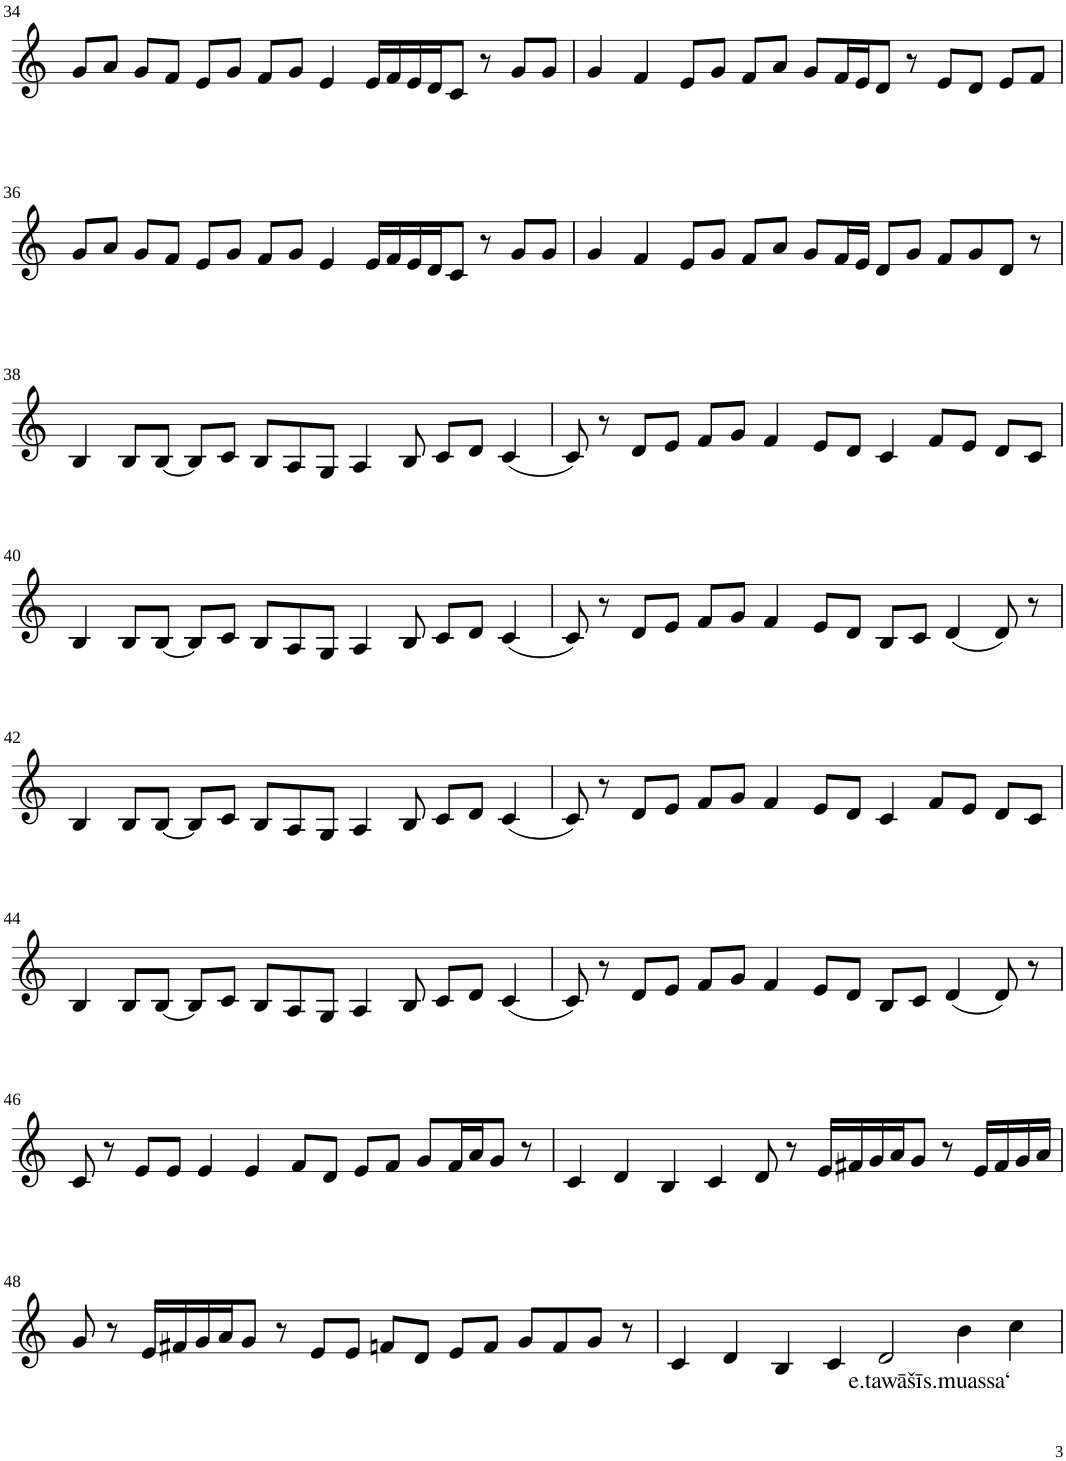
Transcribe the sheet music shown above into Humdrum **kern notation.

**kern	**text
*part1	*part1
*staff1	*staff1
*I"Violin	*
!!LO:PB:g=z
*clefG2	*
*k[]	*
*M8/4	*
=34	=34
8g/L	.
8a/J	.
8g/L	.
8f/J	.
8e/L	.
8g/J	.
8f/L	.
8g/J	.
4e/	.
16e/LL	.
16f/	.
16e/	.
16d/J	.
8c/J	.
8r	.
8g/L	.
8g/J	.
=35	=35
4g/	.
4f/	.
8e/L	.
8g/J	.
8f/L	.
8a/J	.
8g/L	.
16f/L	.
16e/J	.
8d/J	.
8r	.
8e/L	.
8d/J	.
8e/L	.
8f/J	.
!!LO:LB:g=z
=36	=36
8g/L	.
8a/J	.
8g/L	.
8f/J	.
8e/L	.
8g/J	.
8f/L	.
8g/J	.
4e/	.
16e/LL	.
16f/	.
16e/	.
16d/J	.
8c/J	.
8r	.
8g/L	.
8g/J	.
=37	=37
4g/	.
4f/	.
8e/L	.
8g/J	.
8f/L	.
8a/J	.
8g/L	.
16f/L	.
16e/JJ	.
8d/L	.
8g/J	.
8f/L	.
8g/	.
8d/J	.
8r	.
!!LO:LB:g=z
=38	=38
4B/	.
8B/L	.
[8B/J	.
8B/L]	.
8c/J	.
8B/L	.
8A/	.
8G/J	.
4A/	.
8B/	.
8c/L	.
8d/J	.
(4c/	.
=39	=39
8c/)	.
8r	.
8d/L	.
8e/J	.
8f/L	.
8g/J	.
4f/	.
8e/L	.
8d/J	.
4c/	.
8f/L	.
8e/J	.
8d/L	.
8c/J	.
!!LO:LB:g=z
=40	=40
4B/	.
8B/L	.
[8B/J	.
8B/L]	.
8c/J	.
8B/L	.
8A/	.
8G/J	.
4A/	.
8B/	.
8c/L	.
8d/J	.
(4c/	.
=41	=41
8c/)	.
8r	.
8d/L	.
8e/J	.
8f/L	.
8g/J	.
4f/	.
8e/L	.
8d/J	.
8B/L	.
8c/J	.
(4d/	.
8d/)	.
8r	.
!!LO:LB:g=z
=42	=42
4B/	.
8B/L	.
[8B/J	.
8B/L]	.
8c/J	.
8B/L	.
8A/	.
8G/J	.
4A/	.
8B/	.
8c/L	.
8d/J	.
(4c/	.
=43	=43
8c/)	.
8r	.
8d/L	.
8e/J	.
8f/L	.
8g/J	.
4f/	.
8e/L	.
8d/J	.
4c/	.
8f/L	.
8e/J	.
8d/L	.
8c/J	.
!!LO:LB:g=z
=44	=44
4B/	.
8B/L	.
[8B/J	.
8B/L]	.
8c/J	.
8B/L	.
8A/	.
8G/J	.
4A/	.
8B/	.
8c/L	.
8d/J	.
(4c/	.
=45	=45
8c/)	.
8r	.
8d/L	.
8e/J	.
8f/L	.
8g/J	.
4f/	.
8e/L	.
8d/J	.
8B/L	.
8c/J	.
(4d/	.
8d/)	.
8r	.
!!LO:LB:g=z
=46	=46
8c/	.
8r	.
8e/L	.
8e/J	.
4e/	.
4e/	.
8f/L	.
8d/J	.
8e/L	.
8f/J	.
8g/L	.
16f/L	.
16a/J	.
8g/J	.
8r	.
=47	=47
4c/	.
4d/	.
4B/	.
4c/	.
8d/	.
8r	.
16e/LL	.
16f#X/	.
16g/	.
16a/J	.
8g/J	.
8r	.
16e/LL	.
16f#/	.
16g/	.
16a/JJ	.
!!LO:LB:g=z
=48	=48
8g/	.
8r	.
16e/LL	.
16f#X/	.
16g/	.
16a/J	.
8g/J	.
8r	.
8e/L	.
8e/J	.
8fn/L	.
8d/J	.
8e/L	.
8f/J	.
8g/L	.
8f/	.
8g/J	.
8r	.
=49	=49
4c/	.
4d/	.
4B/	.
4c/	.
!	!LO:LY:b
2d/	e.tawāšī
!	!LO:LY:b
4b\	s.muassa‘
4cc\	.
=	=
*-	*-
